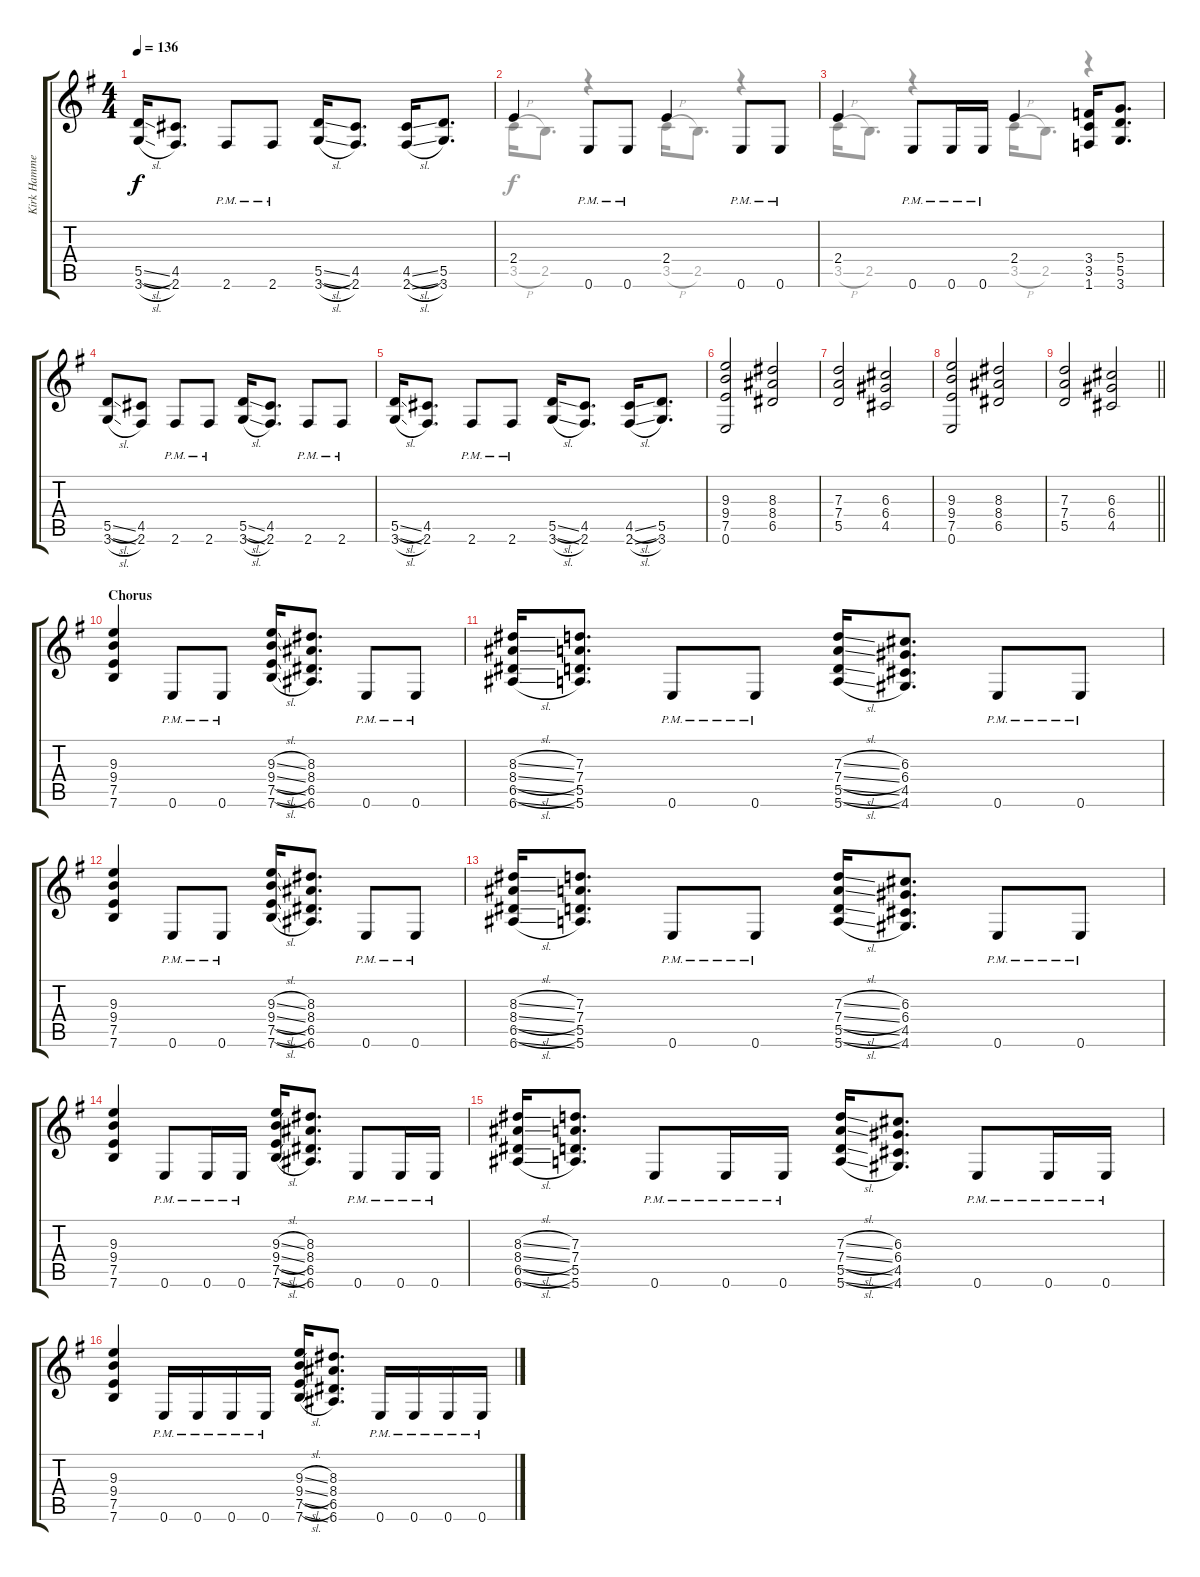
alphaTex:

\track ("Kirk Hammett" "Kirk Hamme") {instrument distortionguitar}
\staff {score tabs}
\tuning (E4 B3 G3 D3 A2 E2) {hide}
\voice
\ts (4 4)
\tempo 136
\clef g2
\ks eminor
(5.5{sl} 3.6{sl}).16{dy f} (4.5 2.6).8{d} 2.6{pm}.8 2.6{pm}.8 (5.5{sl} 3.6{sl}).16 (4.5 2.6).8{d} (4.5{sl} 2.6{sl}).16 (5.5 3.6).8{d} |
2.4.4 0.6{pm}.8 0.6{pm}.8 2.4.4 0.6{pm}.8 0.6{pm}.8 |
2.4.4 0.6{pm}.8 0.6{pm}.16 0.6{pm}.16 2.4.4 (3.4 3.5 1.6).16 (5.4 5.5 3.6).8{d} |
(5.5{sl} 3.6{sl}).8 (4.5 2.6).8 2.6{pm}.8 2.6{pm}.8 (5.5{sl} 3.6{sl}).16 (4.5 2.6).8{d} 2.6{pm}.8 2.6{pm}.8 |
(5.5{sl} 3.6{sl}).16 (4.5 2.6).8{d} 2.6{pm}.8 2.6{pm}.8 (5.5{sl} 3.6{sl}).16 (4.5 2.6).8{d} (4.5{sl} 2.6{sl}).16 (5.5 3.6).8{d} |
\ks g
(9.3 9.4 7.5 0.6).2 (8.3 8.4 6.5).2 |
(7.3 7.4 5.5).2 (6.3 6.4 4.5).2 |
(9.3 9.4 7.5 0.6).2 (8.3 8.4 6.5).2 |
\barLineRight lightlight
(7.3 7.4 5.5).2 (6.3 6.4 4.5).2 |
\section ("" "Chorus")
(9.3 9.4 7.5 7.6).4 0.6{pm}.8 0.6{pm}.8 (9.3{sl} 9.4{sl} 7.5{sl} 7.6{sl}).16 (8.3 8.4 6.5 6.6).8{d} 0.6{pm}.8 0.6{pm}.8 |
(8.3{sl} 8.4{sl} 6.5{sl} 6.6{sl}).16 (7.3 7.4 5.5 5.6).8{d} 0.6{pm}.8 0.6{pm}.8 (7.3{sl} 7.4{sl} 5.5{sl} 5.6{sl}).16 (6.3 6.4 4.5 4.6).8{d} 0.6{pm}.8 0.6{pm}.8 |
(9.3 9.4 7.5 7.6).4 0.6{pm}.8 0.6{pm}.8 (9.3{sl} 9.4{sl} 7.5{sl} 7.6{sl}).16 (8.3 8.4 6.5 6.6).8{d} 0.6{pm}.8 0.6{pm}.8 |
(8.3{sl} 8.4{sl} 6.5{sl} 6.6{sl}).16 (7.3 7.4 5.5 5.6).8{d} 0.6{pm}.8 0.6{pm}.8 (7.3{sl} 7.4{sl} 5.5{sl} 5.6{sl}).16 (6.3 6.4 4.5 4.6).8{d} 0.6{pm}.8 0.6{pm}.8 |
(9.3 9.4 7.5 7.6).4 0.6{pm}.8 0.6{pm}.16 0.6{pm}.16 (9.3{sl} 9.4{sl} 7.5{sl} 7.6{sl}).16 (8.3 8.4 6.5 6.6).8{d} 0.6{pm}.8 0.6{pm}.16 0.6{pm}.16 |
(8.3{sl} 8.4{sl} 6.5{sl} 6.6{sl}).16 (7.3 7.4 5.5 5.6).8{d} 0.6{pm}.8 0.6{pm}.16 0.6{pm}.16 (7.3{sl} 7.4{sl} 5.5{sl} 5.6{sl}).16 (6.3 6.4 4.5 4.6).8{d} 0.6{pm}.8 0.6{pm}.16 0.6{pm}.16 |
(9.3 9.4 7.5 7.6).4 0.6{pm}.16 0.6{pm}.16 0.6{pm}.16 0.6{pm}.16 (9.3{sl} 9.4{sl} 7.5{sl} 7.6{sl}).16 (8.3 8.4 6.5 6.6).8{d} 0.6{pm}.16 0.6{pm}.16 0.6{pm}.16 0.6{pm}.16
\voice
\clef g2
\ottava regular
\simile none
\ks eminor
|
3.5{h}.16 2.5.8{d} r.4 3.5{h}.16 2.5.8{d} r.4 |
3.5{h}.16 2.5.8{d} r.4 3.5{h}.16 2.5.8{d} r.4 |
|
|
\ks g
|
|
|
\barLineRight lightlight
|
|
|
|
|
|
|
